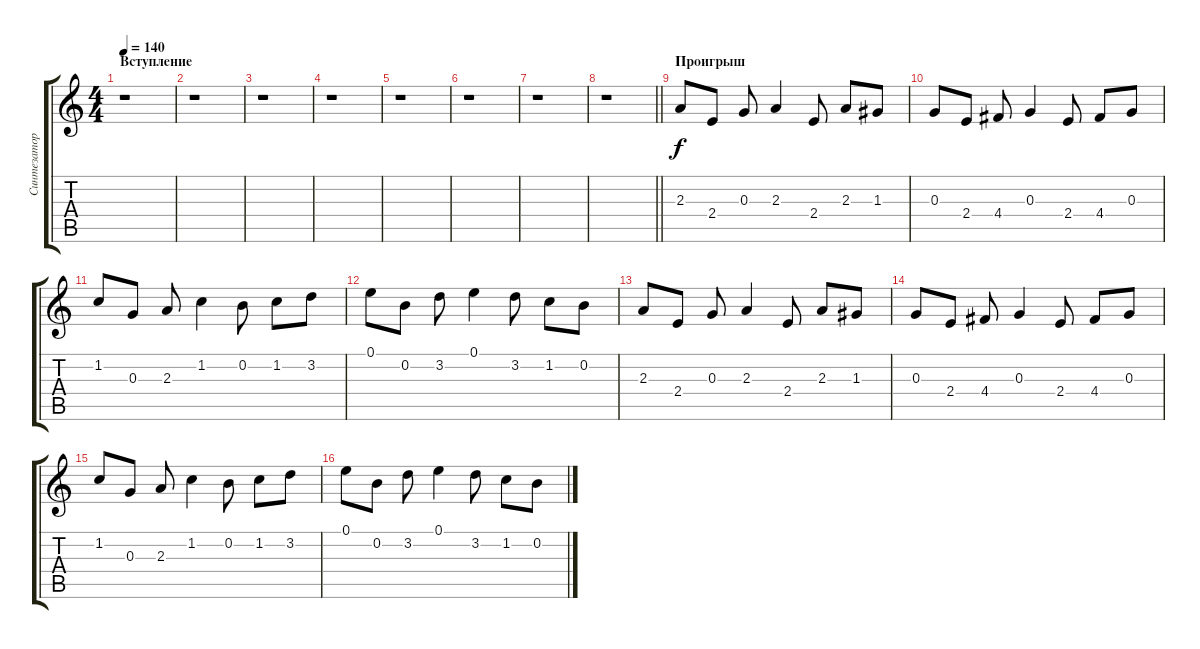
\track ("Синтезатор" "Синтезатор") {instrument synthbass1}
\staff {score tabs}
\tuning (E4 B3 G3 D3 A2 E2) {hide}
\ts (4 4)
\section ("" "Вступление")
\tempo 140
\clef g2
\ks c
r.1{dy f instrument synthbass1} |
r.1 |
r.1 |
r.1 |
r.1 |
r.1 |
r.1 |
\barLineRight lightlight
r.1 |
\section ("" "Проигрыш")
2.3.8 2.4.8 0.3.8 2.3.4 2.4.8 2.3.8 1.3.8 |
0.3.8 2.4.8 4.4.8 0.3.4 2.4.8 4.4.8 0.3.8 |
1.2.8 0.3.8 2.3.8 1.2.4 0.2.8 1.2.8 3.2.8 |
0.1.8 0.2.8 3.2.8 0.1.4 3.2.8 1.2.8 0.2.8 |
2.3.8 2.4.8 0.3.8 2.3.4 2.4.8 2.3.8 1.3.8 |
0.3.8 2.4.8 4.4.8 0.3.4 2.4.8 4.4.8 0.3.8 |
1.2.8 0.3.8 2.3.8 1.2.4 0.2.8 1.2.8 3.2.8 |
0.1.8 0.2.8 3.2.8 0.1.4 3.2.8 1.2.8 0.2.8
